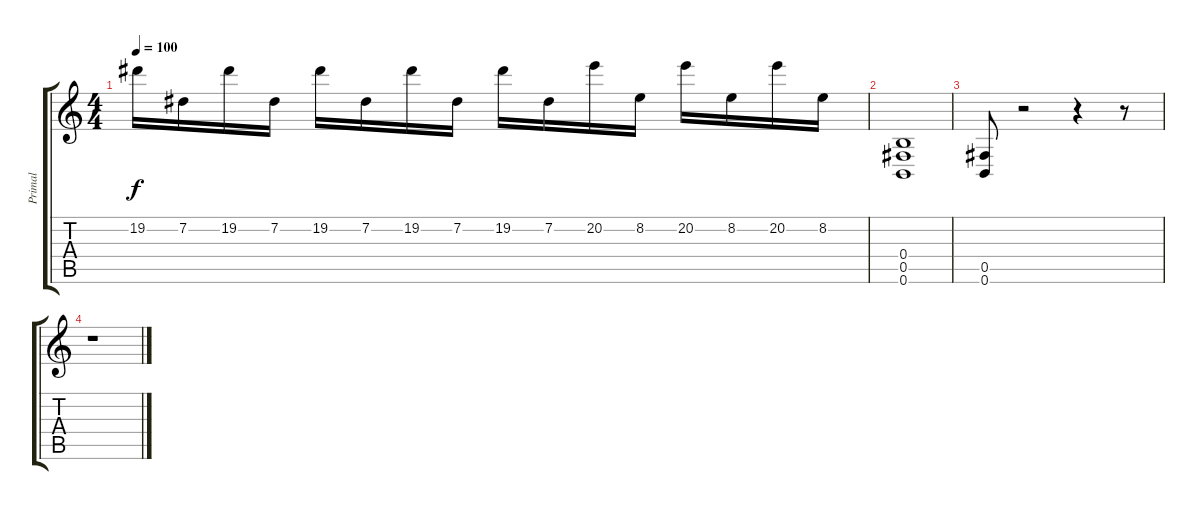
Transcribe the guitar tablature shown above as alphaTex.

\track ("Primal" "Primal") {instrument distortionguitar}
\staff {score tabs}
\tuning (Db4 Ab3 E3 B2 Gb2 B1) {hide}
\ts (4 4)
\tempo 100
\clef g2
\ks c
19.2.16{dy f} 7.2.16 19.2.16 7.2.16 19.2.16 7.2.16 19.2.16 7.2.16 19.2.16 7.2.16 20.2.16 8.2.16 20.2.16 8.2.16 20.2.16 8.2.16 |
(0.4 0.5 0.6).1 |
(0.5 0.6).8 r.2 r.4 r.8 |
r.1
